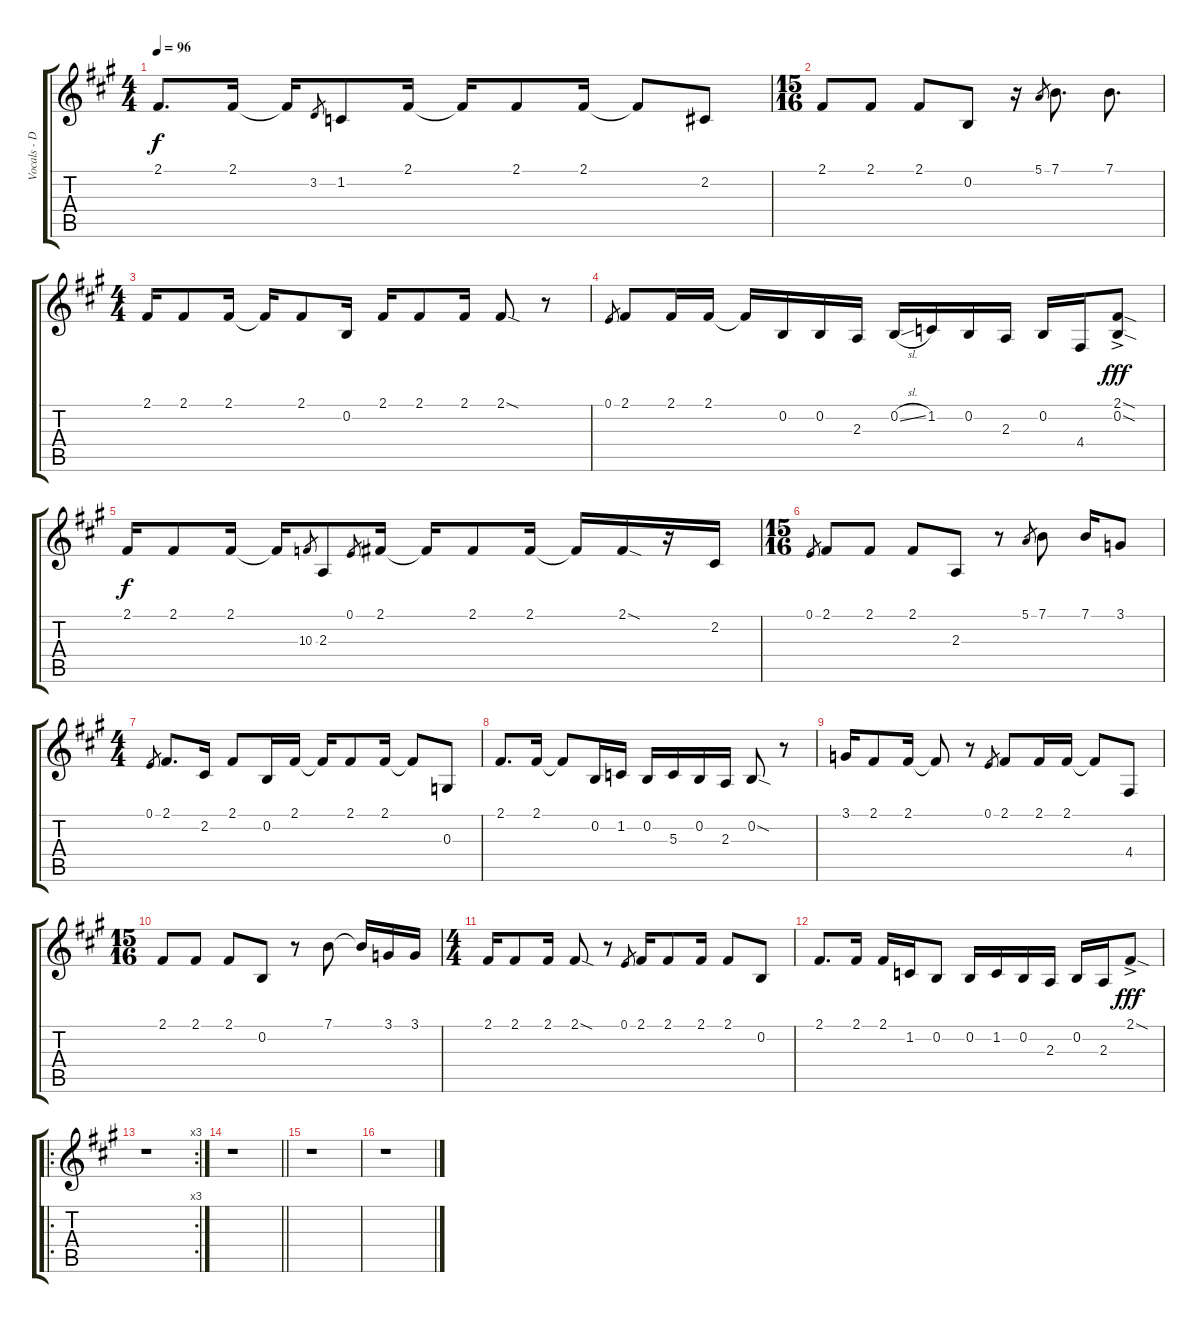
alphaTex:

\track ("Vocals - Dave Mustaine" "Vocals - D") {instrument stringensemble1}
\staff {score tabs}
\tuning (E4 B3 G3 D3 A2 E2) {hide}
\ts (4 4)
\tempo 96
\clef g2
\ks f#minor
2.1.8{d dy f} 2.1.16 2.1{t}.16 3.2.8{gr} 1.2.8 2.1.16 2.1{t}.16 2.1.8 2.1.16 2.1{t}.8 2.2.8 |
\ts (15 16)
2.1.8 2.1.8 2.1.8 0.2.8 r.16 5.1.8{gr} 7.1.8{d} 7.1.8{d} |
\ts (4 4)
2.1.16 2.1.8 2.1.16 2.1{t}.16 2.1.8 0.2.16 2.1.16 2.1.8 2.1.16 2.1{sod}.8 r.8 |
0.1.8{gr} 2.1.8 2.1.16 2.1.16 2.1{t}.16 0.2.16 0.2.16 2.3.16 0.2{sl}.16 1.2.16 0.2.16 2.3.16 0.2.16 4.4.16 (2.1{sod ac} 0.2{sod ac}).8{dy fff} |
2.1.16{dy f} 2.1.8 2.1.16 2.1{t}.16 10.3.8{gr} 2.3.8 0.1.8{gr} 2.1.16 2.1{t}.16 2.1.8 2.1.16 2.1{t}.16 2.1{sod}.16 r.16 2.2.16 |
\ts (15 16)
0.1.8{gr} 2.1.8 2.1.8 2.1.8 2.3.8 r.8 5.1.8{gr} 7.1.8 7.1.16 3.1.8 |
\ts (4 4)
0.1.8{gr} 2.1.8{d} 2.2.16 2.1.8 0.2.16 2.1.16 2.1{t}.16 2.1.8 2.1.16 2.1{t}.8 0.3.8 |
2.1.8{d} 2.1.16 2.1{t}.8 0.2.16 1.2.16 0.2.16 5.3.16 0.2.16 2.3.16 0.2{sod}.8 r.8 |
3.1.16 2.1.8 2.1.16 2.1{t}.8 r.8 0.1.8{gr} 2.1.8 2.1.16 2.1.16 2.1{t}.8 4.4.8 |
\ts (15 16)
2.1.8 2.1.8 2.1.8 0.2.8 r.8 7.1.8 7.1{t}.16 3.1.16 3.1.16 |
\ts (4 4)
2.1.16 2.1.8 2.1.16 2.1{sod}.8 r.8 0.1.8{gr} 2.1.16 2.1.8 2.1.16 2.1.8 0.2.8 |
2.1.8{d} 2.1.16 2.1.16 1.2.16 0.2.8 0.2.16 1.2.16 0.2.16 2.3.16 0.2.16 2.3.16 2.1{sod ac}.8{dy fff} |
\ro
\rc 3
r.1 |
\barLineRight lightlight
r.1 |
r.1 |
r.1
